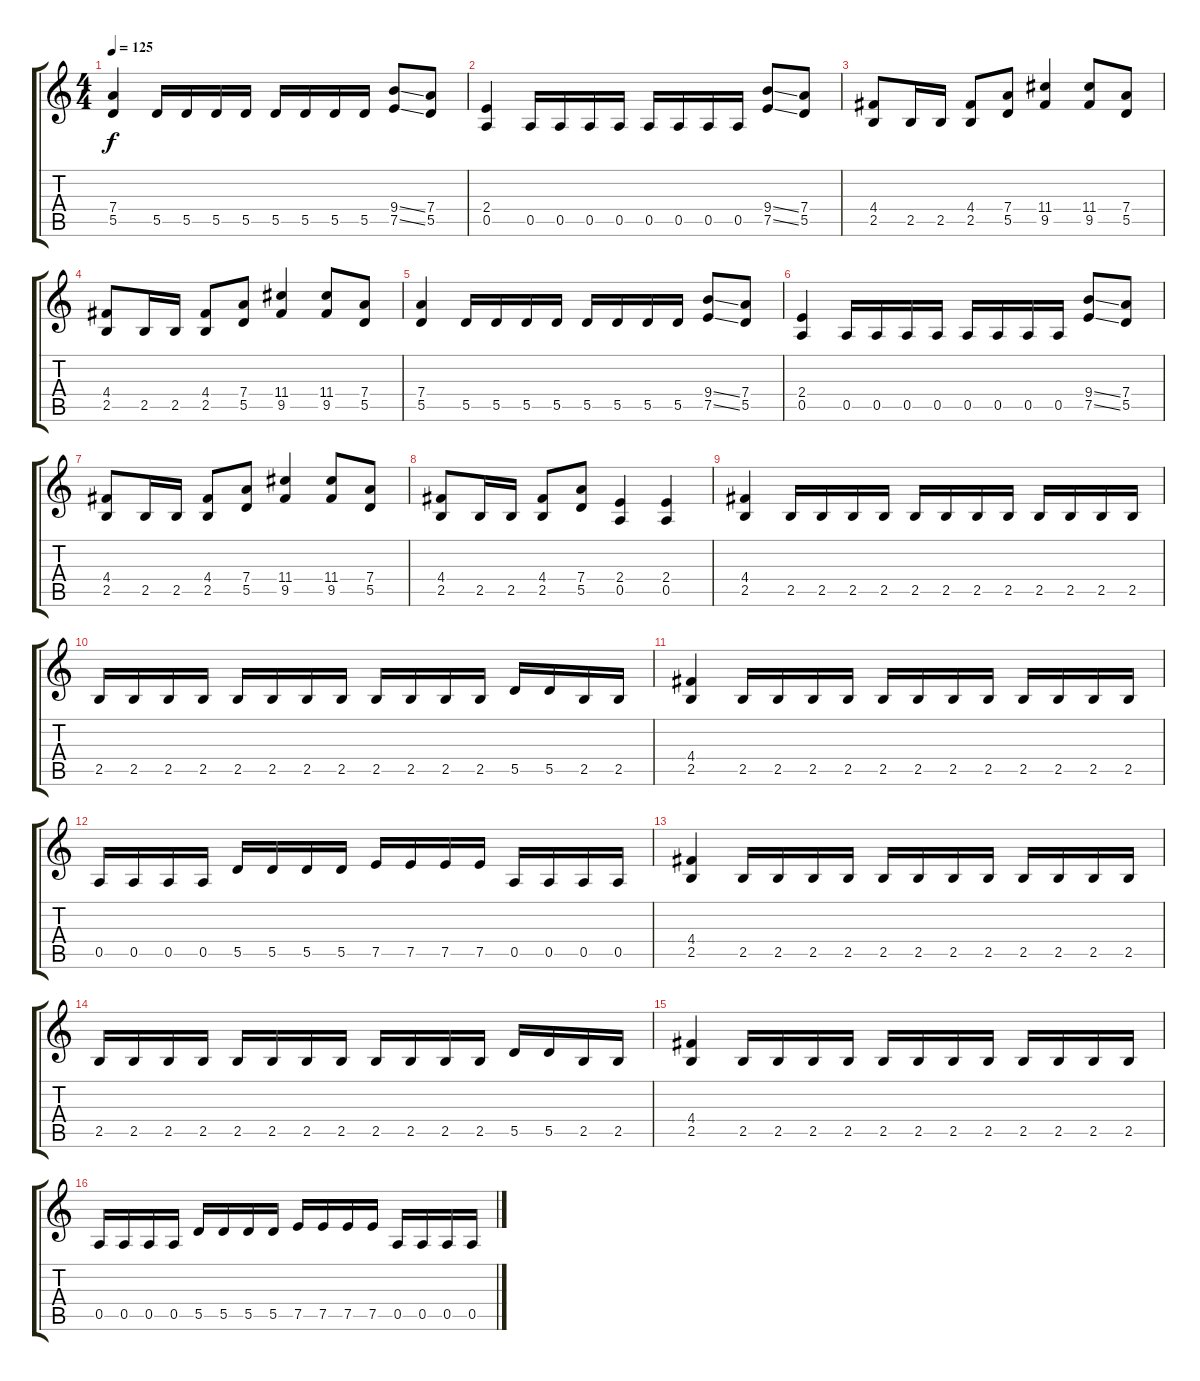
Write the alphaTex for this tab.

\track "" {instrument overdrivenguitar}
\staff {score tabs}
\tuning (E4 B3 G3 D3 A2 E2) {hide}
\ts (4 4)
\tempo 125
\clef g2
\ks c
(7.4 5.5).4{dy f} 5.5.16 5.5.16 5.5.16 5.5.16 5.5.16 5.5.16 5.5.16 5.5.16 (9.4{ss} 7.5{ss}).8 (7.4 5.5).8 |
(2.4 0.5).4 0.5.16 0.5.16 0.5.16 0.5.16 0.5.16 0.5.16 0.5.16 0.5.16 (9.4{ss} 7.5{ss}).8 (7.4 5.5).8 |
(4.4 2.5).8 2.5.16 2.5.16 (4.4 2.5).8 (7.4 5.5).8 (11.4 9.5).4 (11.4 9.5).8 (7.4 5.5).8 |
(4.4 2.5).8 2.5.16 2.5.16 (4.4 2.5).8 (7.4 5.5).8 (11.4 9.5).4 (11.4 9.5).8 (7.4 5.5).8 |
(7.4 5.5).4 5.5.16 5.5.16 5.5.16 5.5.16 5.5.16 5.5.16 5.5.16 5.5.16 (9.4{ss} 7.5{ss}).8 (7.4 5.5).8 |
(2.4 0.5).4 0.5.16 0.5.16 0.5.16 0.5.16 0.5.16 0.5.16 0.5.16 0.5.16 (9.4{ss} 7.5{ss}).8 (7.4 5.5).8 |
(4.4 2.5).8 2.5.16 2.5.16 (4.4 2.5).8 (7.4 5.5).8 (11.4 9.5).4 (11.4 9.5).8 (7.4 5.5).8 |
(4.4 2.5).8 2.5.16 2.5.16 (4.4 2.5).8 (7.4 5.5).8 (2.4 0.5).4 (2.4 0.5).4 |
(4.4 2.5).4 2.5.16 2.5.16 2.5.16 2.5.16 2.5.16 2.5.16 2.5.16 2.5.16 2.5.16 2.5.16 2.5.16 2.5.16 |
2.5.16 2.5.16 2.5.16 2.5.16 2.5.16 2.5.16 2.5.16 2.5.16 2.5.16 2.5.16 2.5.16 2.5.16 5.5.16 5.5.16 2.5.16 2.5.16 |
(4.4 2.5).4 2.5.16 2.5.16 2.5.16 2.5.16 2.5.16 2.5.16 2.5.16 2.5.16 2.5.16 2.5.16 2.5.16 2.5.16 |
0.5.16 0.5.16 0.5.16 0.5.16 5.5.16 5.5.16 5.5.16 5.5.16 7.5.16 7.5.16 7.5.16 7.5.16 0.5.16 0.5.16 0.5.16 0.5.16 |
(4.4 2.5).4 2.5.16 2.5.16 2.5.16 2.5.16 2.5.16 2.5.16 2.5.16 2.5.16 2.5.16 2.5.16 2.5.16 2.5.16 |
2.5.16 2.5.16 2.5.16 2.5.16 2.5.16 2.5.16 2.5.16 2.5.16 2.5.16 2.5.16 2.5.16 2.5.16 5.5.16 5.5.16 2.5.16 2.5.16 |
(4.4 2.5).4 2.5.16 2.5.16 2.5.16 2.5.16 2.5.16 2.5.16 2.5.16 2.5.16 2.5.16 2.5.16 2.5.16 2.5.16 |
0.5.16 0.5.16 0.5.16 0.5.16 5.5.16 5.5.16 5.5.16 5.5.16 7.5.16 7.5.16 7.5.16 7.5.16 0.5.16 0.5.16 0.5.16 0.5.16
